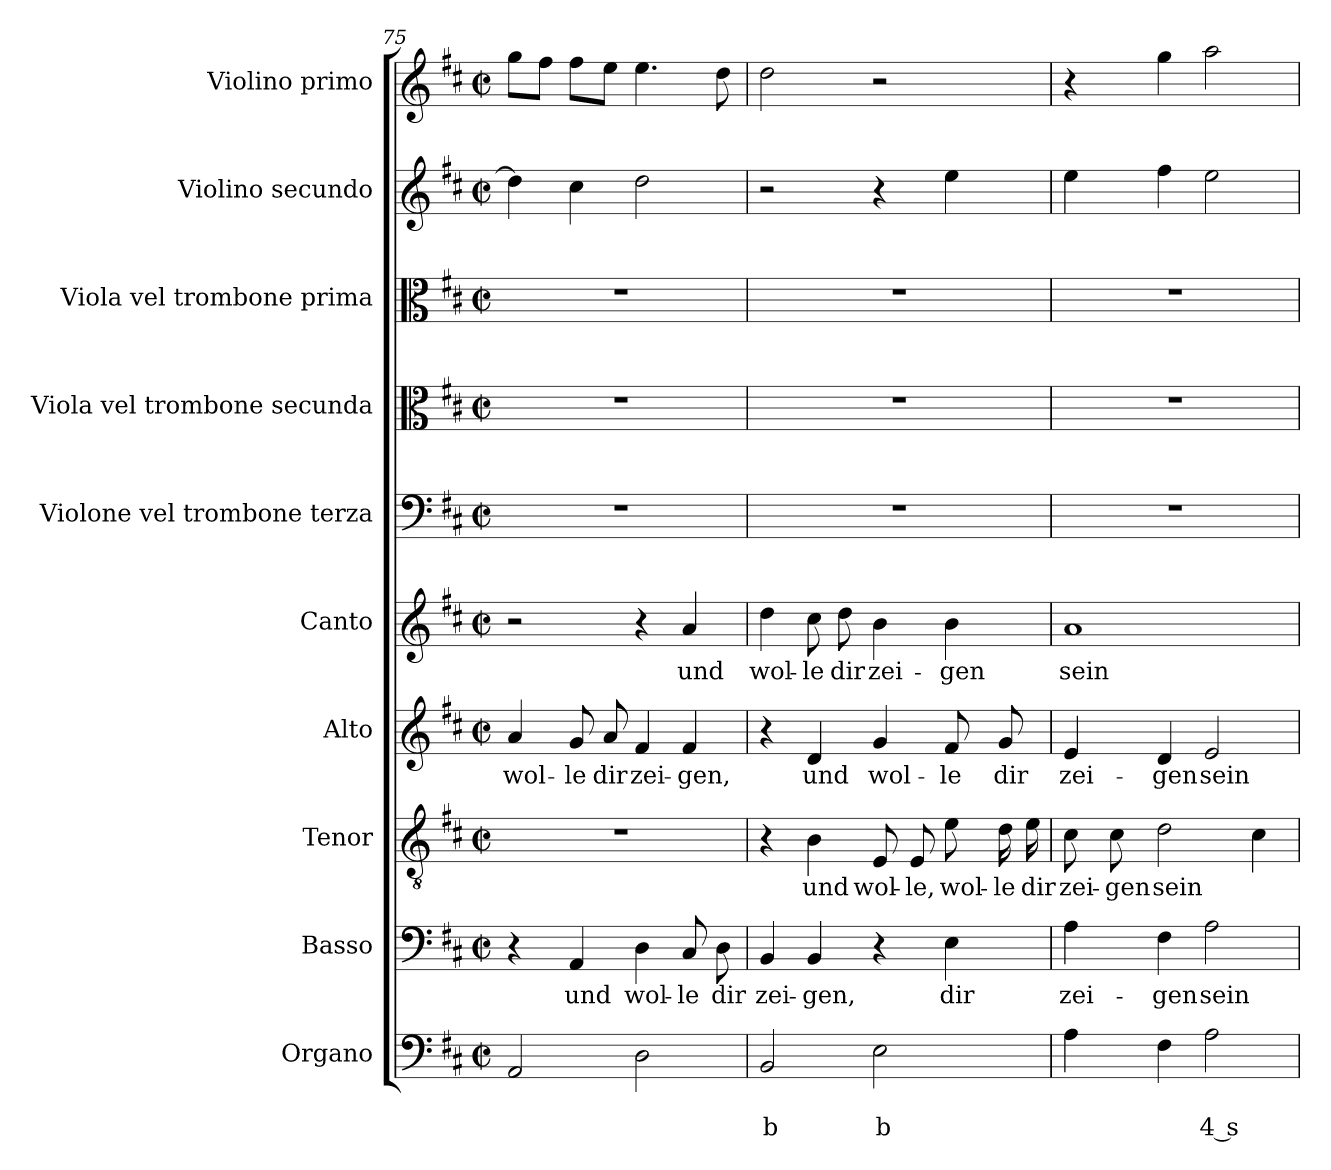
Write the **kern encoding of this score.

**kern	**text	**text	**kern	**text	**kern	**text	**kern	**text	**kern	**text	**kern	**kern	**kern	**kern	**kern
*part10	*part10	*part10	*part9	*part9	*part8	*part8	*part7	*part7	*part6	*part6	*part5	*part4	*part3	*part2	*part1
*staff10	*staff10	*staff10	*staff9	*staff9	*staff8	*staff8	*staff7	*staff7	*staff6	*staff6	*staff5	*staff4	*staff3	*staff2	*staff1
*I"Organo	*	*	*I"Basso	*	*I"Tenor	*	*I"Alto	*	*I"Canto	*	*I"Violone vel trombone  terza	*I"Viola vel trombone secunda	*I"Viola vel trombone prima	*I"Violino secundo	*I"Violino primo
*	*	*	*I'B	*	*I'T	*	*I'A	*	*I'C	*	*I'Vn	*I'Va2	*I'Va1	*I'Vi2	*I'Vi1
*clefF4	*	*	*clefF4	*	*clefGv2	*	*clefG2	*	*clefG2	*	*clefF4	*clefC3	*clefC3	*clefG2	*clefG2
*k[f#c#]	*	*	*k[f#c#]	*	*k[f#c#]	*	*k[f#c#]	*	*k[f#c#]	*	*k[f#c#]	*k[f#c#]	*k[f#c#]	*k[f#c#]	*k[f#c#]
*D:	*	*	*D:	*	*D:	*	*D:	*	*D:	*	*D:	*D:	*D:	*D:	*D:
*M2/2	*	*	*M2/2	*	*M2/2	*	*M2/2	*	*M2/2	*	*M2/2	*M2/2	*M2/2	*M2/2	*M2/2
*met(c|)	*	*	*met(c|)	*	*met(c|)	*	*met(c|)	*	*met(c|)	*	*met(c|)	*met(c|)	*met(c|)	*met(c|)	*met(c|)
=75	=75	=75	=75	=75	=75	=75	=75	=75	=75	=75	=75	=75	=75	=75	=75
!	!	!	!	!	!	!	!	!LO:LY:b	!	!	!	!	!	!	!
2AA/	.	.	4r	.	1r	.	4a/	wol-	2r	.	1r	1r	1r	4dd\]	8gg\L
.	.	.	.	.	.	.	.	.	.	.	.	.	.	.	8ff#\J
!	!	!	!	!LO:LY:b	!	!	!	!	!	!	!	!	!	!	!
!	!	!	!	!	!	!	!	!LO:LY:b	!	!	!	!	!	!	!
.	.	.	4AA/	und	.	.	8g/	-le	.	.	.	.	.	4cc#\	8ff#\L
!	!	!	!	!	!	!	!	!LO:LY:b	!	!	!	!	!	!	!
.	.	.	.	.	.	.	8a/	dir	.	.	.	.	.	.	8ee\J
!	!	!	!	!LO:LY:b	!	!	!	!	!	!	!	!	!	!	!
!	!	!	!	!	!	!	!	!LO:LY:b	!	!	!	!	!	!	!
2D\	.	.	4D\	wol-	.	.	4f#/	zei-	4r	.	.	.	.	2dd\	4.ee\
!	!	!	!	!LO:LY:b	!	!	!	!	!	!	!	!	!	!	!
!	!	!	!	!	!	!	!	!LO:LY:b	!	!	!	!	!	!	!
!	!	!	!	!	!	!	!	!	!	!LO:LY:b	!	!	!	!	!
.	.	.	8C#/	-le	.	.	4f#/	-gen,	4a/	und	.	.	.	.	.
!	!	!	!	!LO:LY:b	!	!	!	!	!	!	!	!	!	!	!
.	.	.	8D\	dir	.	.	.	.	.	.	.	.	.	.	8dd\
=76	=76	=76	=76	=76	=76	=76	=76	=76	=76	=76	=76	=76	=76	=76	=76
!	!	!LO:LY:b	!	!	!	!	!	!	!	!	!	!	!	!	!
!	!	!	!	!LO:LY:b	!	!	!	!	!	!	!	!	!	!	!
!	!	!	!	!	!	!	!	!	!	!LO:LY:b	!	!	!	!	!
2BB/	.	b	4BB/	zei-	4r	.	4r	.	4dd\	wol-	1r	1r	1r	2r	2dd\
!	!	!	!	!LO:LY:b	!	!	!	!	!	!	!	!	!	!	!
!	!	!	!	!	!	!LO:LY:b	!	!	!	!	!	!	!	!	!
!	!	!	!	!	!	!	!	!LO:LY:b	!	!	!	!	!	!	!
!	!	!	!	!	!	!	!	!	!	!LO:LY:b	!	!	!	!	!
.	.	.	4BB/	-gen,	4B\	und	4d/	und	8cc#\	-le	.	.	.	.	.
!	!	!	!	!	!	!	!	!	!	!LO:LY:b	!	!	!	!	!
.	.	.	.	.	.	.	.	.	8dd\	dir	.	.	.	.	.
!	!	!LO:LY:b	!	!	!	!	!	!	!	!	!	!	!	!	!
!	!	!	!	!	!	!LO:LY:b	!	!	!	!	!	!	!	!	!
!	!	!	!	!	!	!	!	!LO:LY:b	!	!	!	!	!	!	!
!	!	!	!	!	!	!	!	!	!	!LO:LY:b	!	!	!	!	!
2E\	.	b	4r	.	8E/	wol-	4g/	wol-	4b\	zei-	.	.	.	4r	2r
!	!	!	!	!	!	!LO:LY:b	!	!	!	!	!	!	!	!	!
.	.	.	.	.	8E/	-le,	.	.	.	.	.	.	.	.	.
!	!	!	!	!LO:LY:b	!	!	!	!	!	!	!	!	!	!	!
!	!	!	!	!	!	!LO:LY:b	!	!	!	!	!	!	!	!	!
!	!	!	!	!	!	!	!	!LO:LY:b	!	!	!	!	!	!	!
!	!	!	!	!	!	!	!	!	!	!LO:LY:b	!	!	!	!	!
.	.	.	4E\	dir	8e\	wol-	8f#/	-le	4b\	-gen	.	.	.	4ee\	.
!	!	!	!	!	!	!LO:LY:b	!	!	!	!	!	!	!	!	!
!	!	!	!	!	!	!	!	!LO:LY:b	!	!	!	!	!	!	!
.	.	.	.	.	16d\	-le	8g/	dir	.	.	.	.	.	.	.
!	!	!	!	!	!	!LO:LY:b	!	!	!	!	!	!	!	!	!
.	.	.	.	.	16e\	dir	.	.	.	.	.	.	.	.	.
=77	=77	=77	=77	=77	=77	=77	=77	=77	=77	=77	=77	=77	=77	=77	=77
!	!	!	!	!LO:LY:b	!	!	!	!	!	!	!	!	!	!	!
!	!	!	!	!	!	!LO:LY:b	!	!	!	!	!	!	!	!	!
!	!	!	!	!	!	!	!	!LO:LY:b	!	!	!	!	!	!	!
!	!	!	!	!	!	!	!	!	!	!LO:LY:b	!	!	!	!	!
4A\	.	.	4A\	zei-	8c#\	zei-	4e/	zei-	1a	sein	1r	1r	1r	4ee\	4r
!	!	!	!	!	!	!LO:LY:b	!	!	!	!	!	!	!	!	!
.	.	.	.	.	8c#\	-gen	.	.	.	.	.	.	.	.	.
!	!	!	!	!LO:LY:b	!	!	!	!	!	!	!	!	!	!	!
!	!	!	!	!	!	!LO:LY:b	!	!	!	!	!	!	!	!	!
!	!	!	!	!	!	!	!	!LO:LY:b	!	!	!	!	!	!	!
4F#\	.	.	4F#\	-gen	2d\	sein	4d/	-gen	.	.	.	.	.	4ff#\	4gg\
!	!	!LO:LY:b	!	!	!	!	!	!	!	!	!	!	!	!	!
!	!	!	!	!LO:LY:b	!	!	!	!	!	!	!	!	!	!	!
!	!	!	!	!	!	!	!	!LO:LY:b	!	!	!	!	!	!	!
2A\	.	4 s	2A\	sein	.	.	2e/	sein	.	.	.	.	.	2ee\	2aa\
.	.	.	.	.	4c#\	.	.	.	.	.	.	.	.	.	.
=	=	=	=	=	=	=	=	=	=	=	=	=	=	=	=
*-	*-	*-	*-	*-	*-	*-	*-	*-	*-	*-	*-	*-	*-	*-	*-
